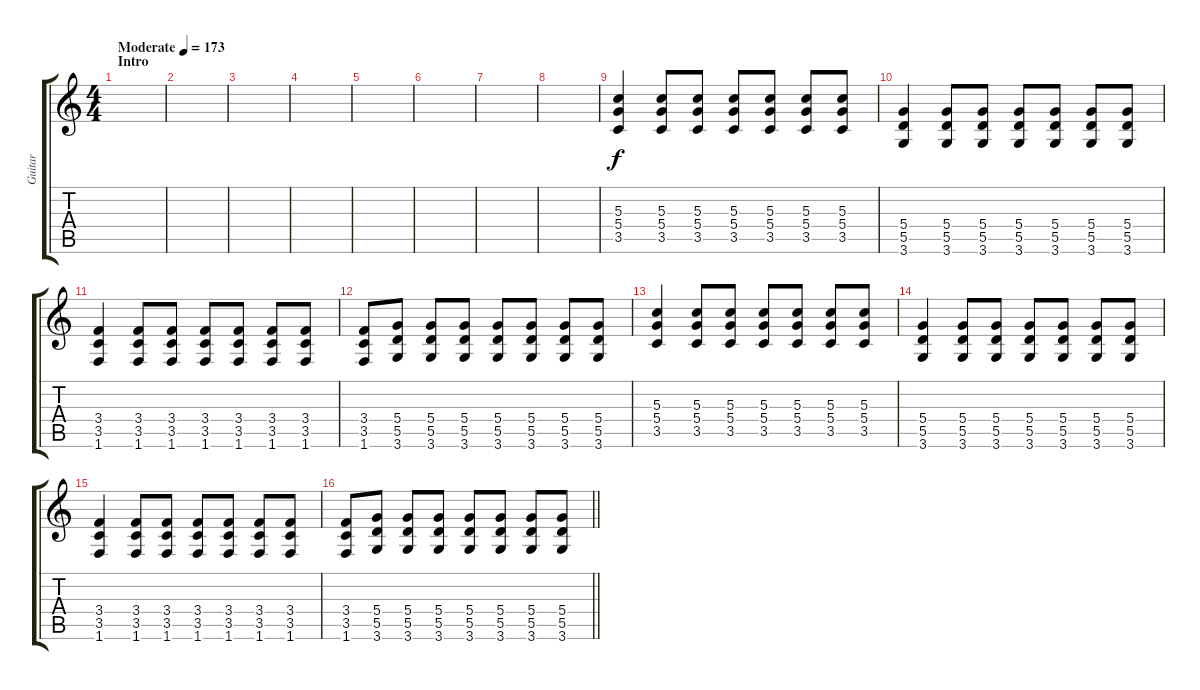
\track ("Guitar" "Guitar") {instrument distortionguitar}
\staff {score tabs}
\tuning (E4 B3 G3 D3 A2 E2) {hide}
\ts (4 4)
\section ("" "Intro")
\tempo (173 "Moderate")
\clef g2
\ks c
|
|
|
|
|
|
|
|
(5.3 5.4 3.5).4 (5.3 5.4 3.5).8 (5.3 5.4 3.5).8 (5.3 5.4 3.5).8 (5.3 5.4 3.5).8 (5.3 5.4 3.5).8 (5.3 5.4 3.5).8 |
(5.4 5.5 3.6).4 (5.4 5.5 3.6).8 (5.4 5.5 3.6).8 (5.4 5.5 3.6).8 (5.4 5.5 3.6).8 (5.4 5.5 3.6).8 (5.4 5.5 3.6).8 |
(3.4 3.5 1.6).4 (3.4 3.5 1.6).8 (3.4 3.5 1.6).8 (3.4 3.5 1.6).8 (3.4 3.5 1.6).8 (3.4 3.5 1.6).8 (3.4 3.5 1.6).8 |
(3.4 3.5 1.6).8 (5.4 5.5 3.6).8 (5.4 5.5 3.6).8 (5.4 5.5 3.6).8 (5.4 5.5 3.6).8 (5.4 5.5 3.6).8 (5.4 5.5 3.6).8 (5.4 5.5 3.6).8 |
(5.3 5.4 3.5).4 (5.3 5.4 3.5).8 (5.3 5.4 3.5).8 (5.3 5.4 3.5).8 (5.3 5.4 3.5).8 (5.3 5.4 3.5).8 (5.3 5.4 3.5).8 |
(5.4 5.5 3.6).4 (5.4 5.5 3.6).8 (5.4 5.5 3.6).8 (5.4 5.5 3.6).8 (5.4 5.5 3.6).8 (5.4 5.5 3.6).8 (5.4 5.5 3.6).8 |
(3.4 3.5 1.6).4 (3.4 3.5 1.6).8 (3.4 3.5 1.6).8 (3.4 3.5 1.6).8 (3.4 3.5 1.6).8 (3.4 3.5 1.6).8 (3.4 3.5 1.6).8 |
\barLineRight lightlight
(3.4 3.5 1.6).8 (5.4 5.5 3.6).8 (5.4 5.5 3.6).8 (5.4 5.5 3.6).8 (5.4 5.5 3.6).8 (5.4 5.5 3.6).8 (5.4 5.5 3.6).8 (5.4 5.5 3.6).8
